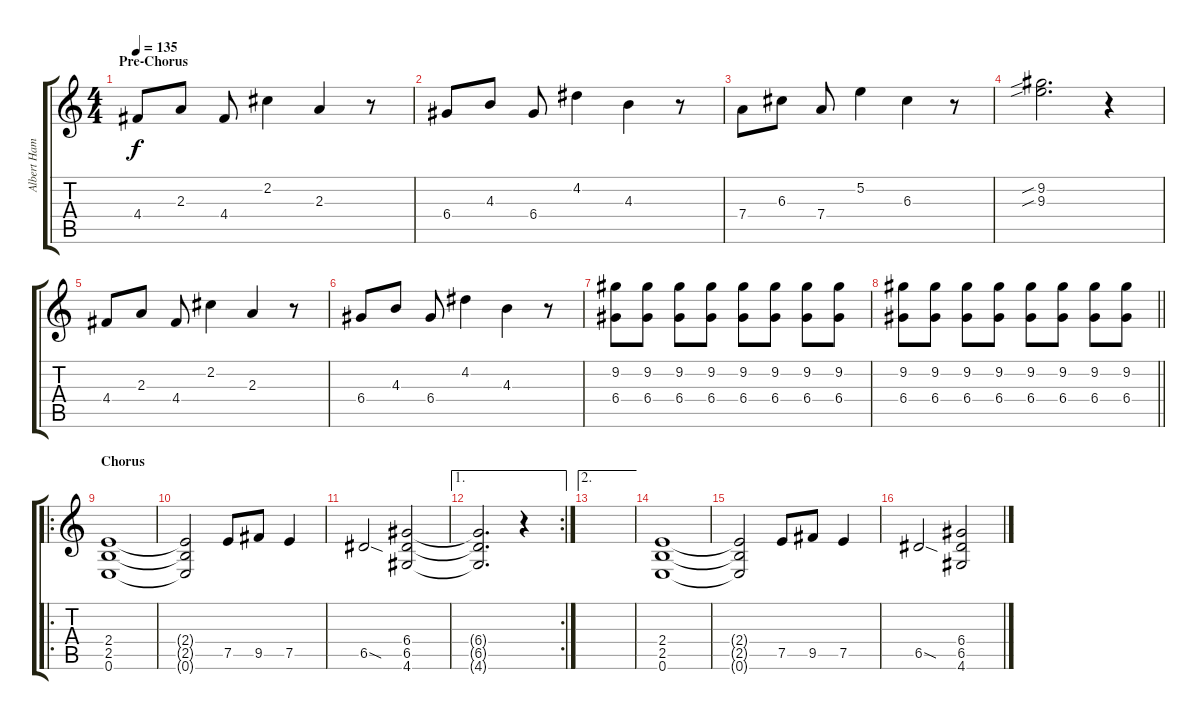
\track ("Albert Hammond Jr." "Albert Ham") {instrument overdrivenguitar}
\staff {score tabs}
\tuning (E4 B3 G3 D3 A2 E2) {hide}
\ts (4 4)
\section ("" "Pre-Chorus")
\tempo 135
\clef g2
\ks c
4.4.8{dy f} 2.3.8 4.4.8 2.2.4 2.3.4 r.8 |
6.4.8 4.3.8 6.4.8 4.2.4 4.3.4 r.8 |
7.4.8 6.3.8 7.4.8 5.2.4 6.3.4 r.8 |
(9.2{sib} 9.3{sib}).2{d} r.4 |
4.4.8 2.3.8 4.4.8 2.2.4 2.3.4 r.8 |
6.4.8 4.3.8 6.4.8 4.2.4 4.3.4 r.8 |
(9.2 6.4).8 (9.2 6.4).8 (9.2 6.4).8 (9.2 6.4).8 (9.2 6.4).8 (9.2 6.4).8 (9.2 6.4).8 (9.2 6.4).8 |
\barLineRight lightlight
(9.2 6.4).8 (9.2 6.4).8 (9.2 6.4).8 (9.2 6.4).8 (9.2 6.4).8 (9.2 6.4).8 (9.2 6.4).8 (9.2 6.4).8 |
\ro
\section ("" "Chorus")
(2.4 2.5 0.6).1 |
(2.4{t} 2.5{t} 0.6{t}).2 7.5.8 9.5.8 7.5.4 |
6.5{sod}.2 (6.4 6.5 4.6).2 |
\ae 1
\rc 2
(6.4{t} 6.5{t} 4.6{t}).2{d} r.4 |
\ae 2
|
(2.4 2.5 0.6).1 |
(2.4{t} 2.5{t} 0.6{t}).2 7.5.8 9.5.8 7.5.4 |
6.5{sod}.2 (6.4 6.5 4.6).2
